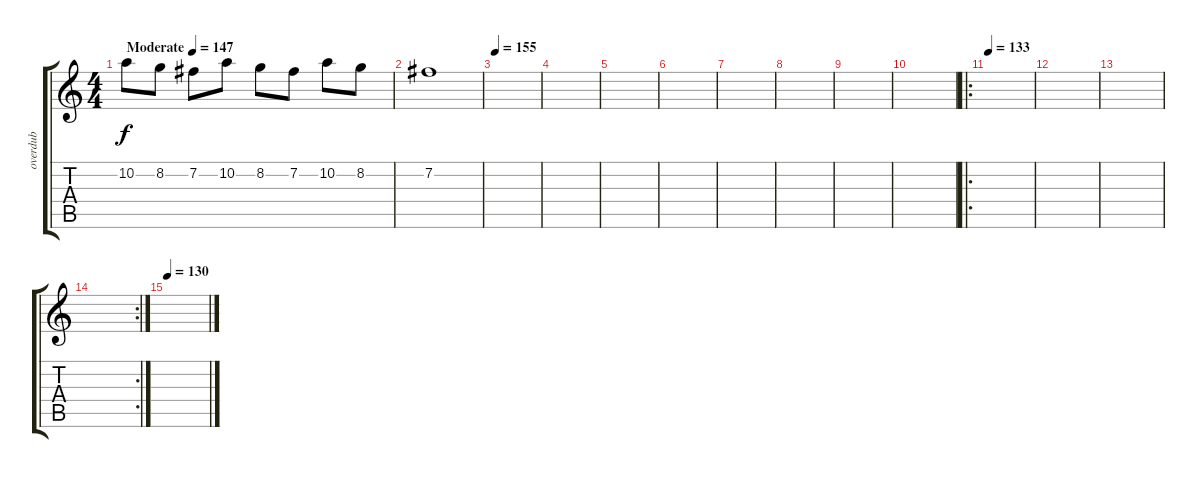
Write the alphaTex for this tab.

\track ("overdub" "overdub") {instrument distortionguitar}
\staff {score tabs}
\tuning (E4 B3 G3 D3 A2 E2) {hide}
\ts (4 4)
\tempo (147 "Moderate")
\clef g2
\ks c
10.2.8{dy f instrument distortionguitar} 8.2.8 7.2.8 10.2.8 8.2.8 7.2.8 10.2.8 8.2.8 |
7.2.1 |
\tempo 155
|
|
|
|
|
|
|
|
\ro
\tempo 133
|
|
|
\rc 2
|
\tempo 130
